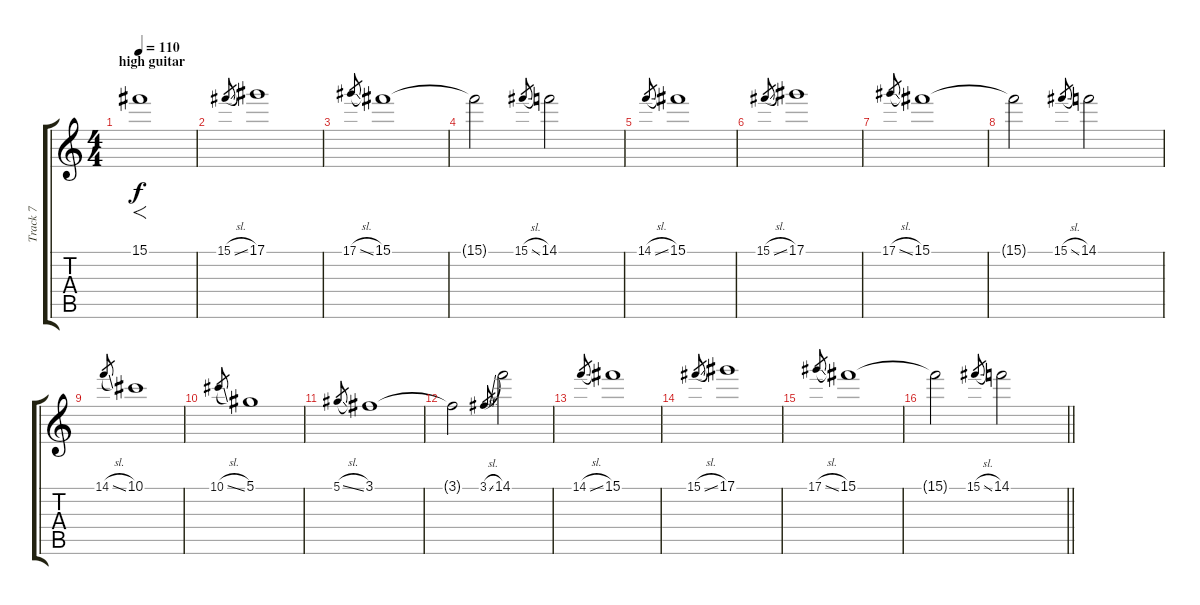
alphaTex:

\track ("Track 7" "Track 7") {instrument distortionguitar}
\staff {score tabs}
\tuning (Eb4 Bb3 Gb3 Db3 Ab2 Db2) {hide}
\ts (4 4)
\section ("" "high guitar")
\tempo 110
\clef g2
\ks c
15.1.1{f dy f} |
15.1{sl}.8{gr} 17.1.1 |
17.1{sl}.8{gr} 15.1.1 |
15.1{t}.2 15.1{sl}.8{gr} 14.1.2 |
14.1{sl}.8{gr} 15.1.1 |
15.1{sl}.8{gr} 17.1.1 |
17.1{sl}.8{gr} 15.1.1 |
15.1{t}.2 15.1{sl}.8{gr} 14.1.2 |
14.1{sl}.8{gr} 10.1.1 |
10.1{sl}.8{gr} 5.1.1 |
5.1{sl}.8{gr} 3.1.1 |
3.1{t}.2 3.1{sl}.8{gr} 14.1.2 |
14.1{sl}.8{gr} 15.1.1 |
15.1{sl}.8{gr} 17.1.1 |
17.1{sl}.8{gr} 15.1.1 |
\barLineRight lightlight
15.1{t}.2 15.1{sl}.8{gr} 14.1.2
